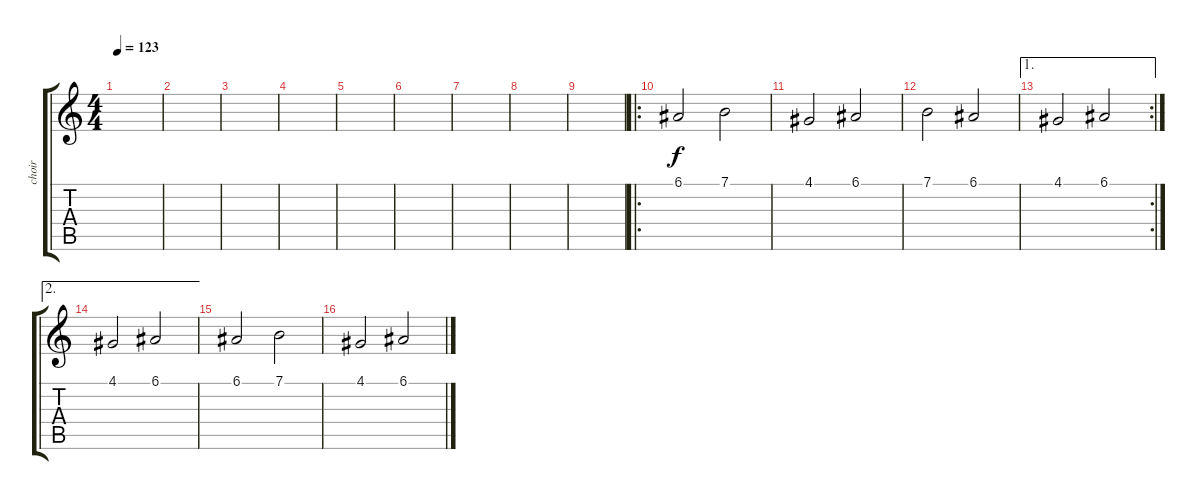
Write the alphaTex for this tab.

\track ("choir" "choir") {instrument choiraahs}
\staff {score tabs}
\tuning (E4 B3 G3 D3 A2 E2) {hide}
\ts (4 4)
\tempo 123
\clef g2
\ks c
|
|
|
|
|
|
|
|
|
\ro
6.1.2 7.1.2 |
4.1.2 6.1.2 |
7.1.2 6.1.2 |
\ae 1
\rc 2
4.1.2 6.1.2 |
\ae 2
4.1.2 6.1.2 |
6.1.2 7.1.2 |
4.1.2 6.1.2
